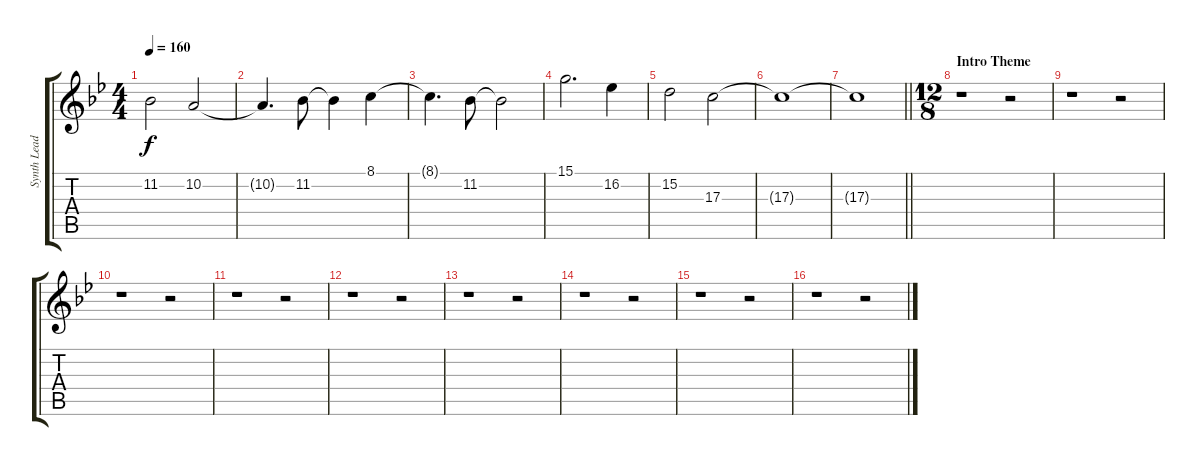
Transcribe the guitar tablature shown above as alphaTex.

\track ("Synth Lead 1" "Synth Lead") {instrument lead1square}
\staff {score tabs}
\tuning (E4 B3 G3 D3 A2 E2) {hide}
\ts (4 4)
\tempo 160
\clef g2
\ks bb
11.2{t}.2{dy f} 10.2.2 |
10.2{t}.4{d} 11.2.8 11.2{t}.4 8.1.4 |
8.1{t}.4{d} 11.2.8 11.2{t}.2 |
15.1.2{d} 16.2.4 |
15.2.2 17.3.2 |
17.3{t}.1 |
\barLineRight lightlight
17.3{t}.1 |
\ts (12 8)
\section ("" "Intro Theme")
r.1 r.2 |
r.1 r.2 |
r.1 r.2 |
r.1 r.2 |
r.1 r.2 |
r.1 r.2 |
r.1 r.2 |
r.1 r.2 |
r.1 r.2
